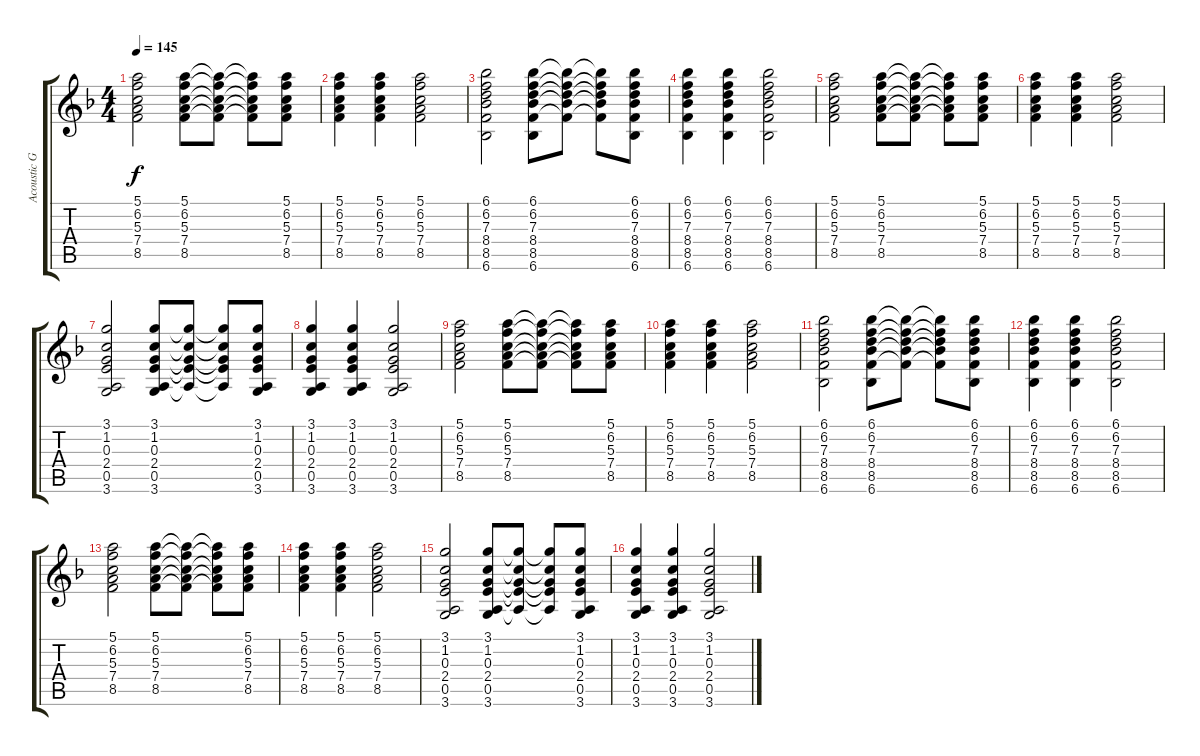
\track ("Acoustic Guitar" "Acoustic G") {instrument acousticguitarsteel}
\staff {score tabs}
\tuning (E4 B3 G3 D3 A2 E2) {hide}
\ts (4 4)
\tempo 145
\clef g2
\ks f
(5.1 6.2 5.3 7.4 8.5).2{dy f} (5.1 6.2 5.3 7.4 8.5).8 (5.1{t} 6.2{t} 5.3{t} 7.4{t} 8.5{t}).8 (5.1{t} 6.2{t} 5.3{t} 7.4{t} 8.5{t}).8 (5.1 6.2 5.3 7.4 8.5).8 |
(5.1 6.2 5.3 7.4 8.5).4 (5.1 6.2 5.3 7.4 8.5).4 (5.1 6.2 5.3 7.4 8.5).2 |
(6.1 6.2 7.3 8.4 8.5 6.6).2 (6.1 6.2 7.3 8.4 8.5 6.6).8 (6.1{t} 6.2{t} 7.3{t} 8.4{t} 8.5{t}).8 (6.1{t} 6.2{t} 7.3{t} 8.4{t} 8.5{t}).8 (6.1 6.2 7.3 8.4 8.5 6.6).8 |
(6.1 6.2 7.3 8.4 8.5 6.6).4 (6.1 6.2 7.3 8.4 8.5 6.6).4 (6.1 6.2 7.3 8.4 8.5 6.6).2 |
(5.1 6.2 5.3 7.4 8.5).2 (5.1 6.2 5.3 7.4 8.5).8 (5.1{t} 6.2{t} 5.3{t} 7.4{t} 8.5{t}).8 (5.1{t} 6.2{t} 5.3{t} 7.4{t} 8.5{t}).8 (5.1 6.2 5.3 7.4 8.5).8 |
(5.1 6.2 5.3 7.4 8.5).4 (5.1 6.2 5.3 7.4 8.5).4 (5.1 6.2 5.3 7.4 8.5).2 |
(3.1 1.2 0.3 2.4 0.5 3.6).2 (3.1 1.2 0.3 2.4 0.5 3.6).8 (3.1{t} 1.2{t} 0.3{t} 2.4{t} 0.5{t}).8 (3.1{t} 1.2{t} 0.3{t} 2.4{t} 0.5{t}).8 (3.1 1.2 0.3 2.4 0.5 3.6).8 |
(3.1 1.2 0.3 2.4 0.5 3.6).4 (3.1 1.2 0.3 2.4 0.5 3.6).4 (3.1 1.2 0.3 2.4 0.5 3.6).2 |
(5.1 6.2 5.3 7.4 8.5).2 (5.1 6.2 5.3 7.4 8.5).8 (5.1{t} 6.2{t} 5.3{t} 7.4{t} 8.5{t}).8 (5.1{t} 6.2{t} 5.3{t} 7.4{t} 8.5{t}).8 (5.1 6.2 5.3 7.4 8.5).8 |
(5.1 6.2 5.3 7.4 8.5).4 (5.1 6.2 5.3 7.4 8.5).4 (5.1 6.2 5.3 7.4 8.5).2 |
(6.1 6.2 7.3 8.4 8.5 6.6).2 (6.1 6.2 7.3 8.4 8.5 6.6).8 (6.1{t} 6.2{t} 7.3{t} 8.4{t} 8.5{t}).8 (6.1{t} 6.2{t} 7.3{t} 8.4{t} 8.5{t}).8 (6.1 6.2 7.3 8.4 8.5 6.6).8 |
(6.1 6.2 7.3 8.4 8.5 6.6).4 (6.1 6.2 7.3 8.4 8.5 6.6).4 (6.1 6.2 7.3 8.4 8.5 6.6).2 |
(5.1 6.2 5.3 7.4 8.5).2 (5.1 6.2 5.3 7.4 8.5).8 (5.1{t} 6.2{t} 5.3{t} 7.4{t} 8.5{t}).8 (5.1{t} 6.2{t} 5.3{t} 7.4{t} 8.5{t}).8 (5.1 6.2 5.3 7.4 8.5).8 |
(5.1 6.2 5.3 7.4 8.5).4 (5.1 6.2 5.3 7.4 8.5).4 (5.1 6.2 5.3 7.4 8.5).2 |
(3.1 1.2 0.3 2.4 0.5 3.6).2 (3.1 1.2 0.3 2.4 0.5 3.6).8 (3.1{t} 1.2{t} 0.3{t} 2.4{t} 0.5{t}).8 (3.1{t} 1.2{t} 0.3{t} 2.4{t} 0.5{t}).8 (3.1 1.2 0.3 2.4 0.5 3.6).8 |
(3.1 1.2 0.3 2.4 0.5 3.6).4 (3.1 1.2 0.3 2.4 0.5 3.6).4 (3.1 1.2 0.3 2.4 0.5 3.6).2
